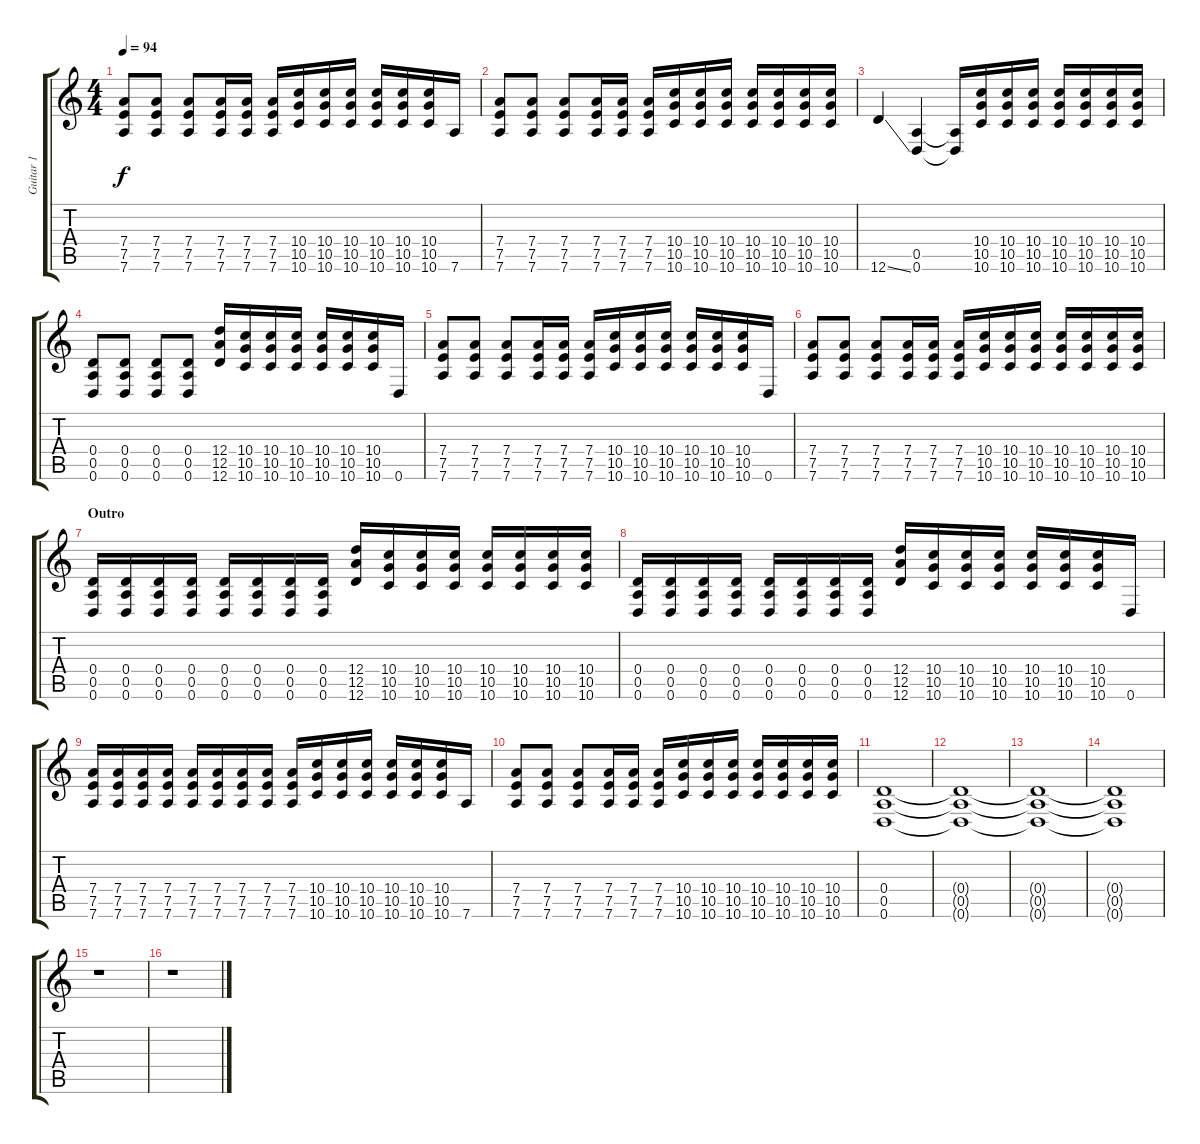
\track ("Guitar 1" "Guitar 1") {instrument distortionguitar}
\staff {score tabs}
\tuning (E4 B3 G3 D3 A2 D2) {hide}
\ts (4 4)
\tempo 94
\clef g2
\ks c
(7.4 7.5 7.6).8{dy f} (7.4 7.5 7.6).8 (7.4 7.5 7.6).8 (7.4 7.5 7.6).16 (7.4 7.5 7.6).16 (7.4 7.5 7.6).16 (10.4 10.5 10.6).16 (10.4 10.5 10.6).16 (10.4 10.5 10.6).16 (10.4 10.5 10.6).16 (10.4 10.5 10.6).16 (10.4 10.5 10.6).16 7.6.16 |
(7.4 7.5 7.6).8 (7.4 7.5 7.6).8 (7.4 7.5 7.6).8 (7.4 7.5 7.6).16 (7.4 7.5 7.6).16 (7.4 7.5 7.6).16 (10.4 10.5 10.6).16 (10.4 10.5 10.6).16 (10.4 10.5 10.6).16 (10.4 10.5 10.6).16 (10.4 10.5 10.6).16 (10.4 10.5 10.6).16 (10.4 10.5 10.6).16 |
12.6{ss}.4 (0.5 0.6).4 (0.5{t} 0.6{t}).16 (10.4 10.5 10.6).16 (10.4 10.5 10.6).16 (10.4 10.5 10.6).16 (10.4 10.5 10.6).16 (10.4 10.5 10.6).16 (10.4 10.5 10.6).16 (10.4 10.5 10.6).16 |
(0.4 0.5 0.6).8 (0.4 0.5 0.6).8 (0.4 0.5 0.6).8 (0.4 0.5 0.6).8 (12.4 12.5 12.6).16 (10.4 10.5 10.6).16 (10.4 10.5 10.6).16 (10.4 10.5 10.6).16 (10.4 10.5 10.6).16 (10.4 10.5 10.6).16 (10.4 10.5 10.6).16 0.6.16 |
(7.4 7.5 7.6).8 (7.4 7.5 7.6).8 (7.4 7.5 7.6).8 (7.4 7.5 7.6).16 (7.4 7.5 7.6).16 (7.4 7.5 7.6).16 (10.4 10.5 10.6).16 (10.4 10.5 10.6).16 (10.4 10.5 10.6).16 (10.4 10.5 10.6).16 (10.4 10.5 10.6).16 (10.4 10.5 10.6).16 0.6.16 |
(7.4 7.5 7.6).8 (7.4 7.5 7.6).8 (7.4 7.5 7.6).8 (7.4 7.5 7.6).16 (7.4 7.5 7.6).16 (7.4 7.5 7.6).16 (10.4 10.5 10.6).16 (10.4 10.5 10.6).16 (10.4 10.5 10.6).16 (10.4 10.5 10.6).16 (10.4 10.5 10.6).16 (10.4 10.5 10.6).16 (10.4 10.5 10.6).16 |
\section ("" "Outro")
(0.4 0.5 0.6).16 (0.4 0.5 0.6).16 (0.4 0.5 0.6).16 (0.4 0.5 0.6).16 (0.4 0.5 0.6).16 (0.4 0.5 0.6).16 (0.4 0.5 0.6).16 (0.4 0.5 0.6).16 (12.4 12.5 12.6).16 (10.4 10.5 10.6).16 (10.4 10.5 10.6).16 (10.4 10.5 10.6).16 (10.4 10.5 10.6).16 (10.4 10.5 10.6).16 (10.4 10.5 10.6).16 (10.4 10.5 10.6).16 |
(0.4 0.5 0.6).16 (0.4 0.5 0.6).16 (0.4 0.5 0.6).16 (0.4 0.5 0.6).16 (0.4 0.5 0.6).16 (0.4 0.5 0.6).16 (0.4 0.5 0.6).16 (0.4 0.5 0.6).16 (12.4 12.5 12.6).16 (10.4 10.5 10.6).16 (10.4 10.5 10.6).16 (10.4 10.5 10.6).16 (10.4 10.5 10.6).16 (10.4 10.5 10.6).16 (10.4 10.5 10.6).16 0.6.16 |
(7.4 7.5 7.6).16 (7.4 7.5 7.6).16 (7.4 7.5 7.6).16 (7.4 7.5 7.6).16 (7.4 7.5 7.6).16 (7.4 7.5 7.6).16 (7.4 7.5 7.6).16 (7.4 7.5 7.6).16 (7.4 7.5 7.6).16 (10.4 10.5 10.6).16 (10.4 10.5 10.6).16 (10.4 10.5 10.6).16 (10.4 10.5 10.6).16 (10.4 10.5 10.6).16 (10.4 10.5 10.6).16 7.6.16 |
(7.4 7.5 7.6).8 (7.4 7.5 7.6).8 (7.4 7.5 7.6).8 (7.4 7.5 7.6).16 (7.4 7.5 7.6).16 (7.4 7.5 7.6).16 (10.4 10.5 10.6).16 (10.4 10.5 10.6).16 (10.4 10.5 10.6).16 (10.4 10.5 10.6).16 (10.4 10.5 10.6).16 (10.4 10.5 10.6).16 (10.4 10.5 10.6).16 |
(0.4 0.5 0.6).1 |
(0.4{t} 0.5{t} 0.6{t}).1 |
(0.4{t} 0.5{t} 0.6{t}).1{volume 0} |
(0.4{t} 0.5{t} 0.6{t}).1 |
r.1 |
r.1
